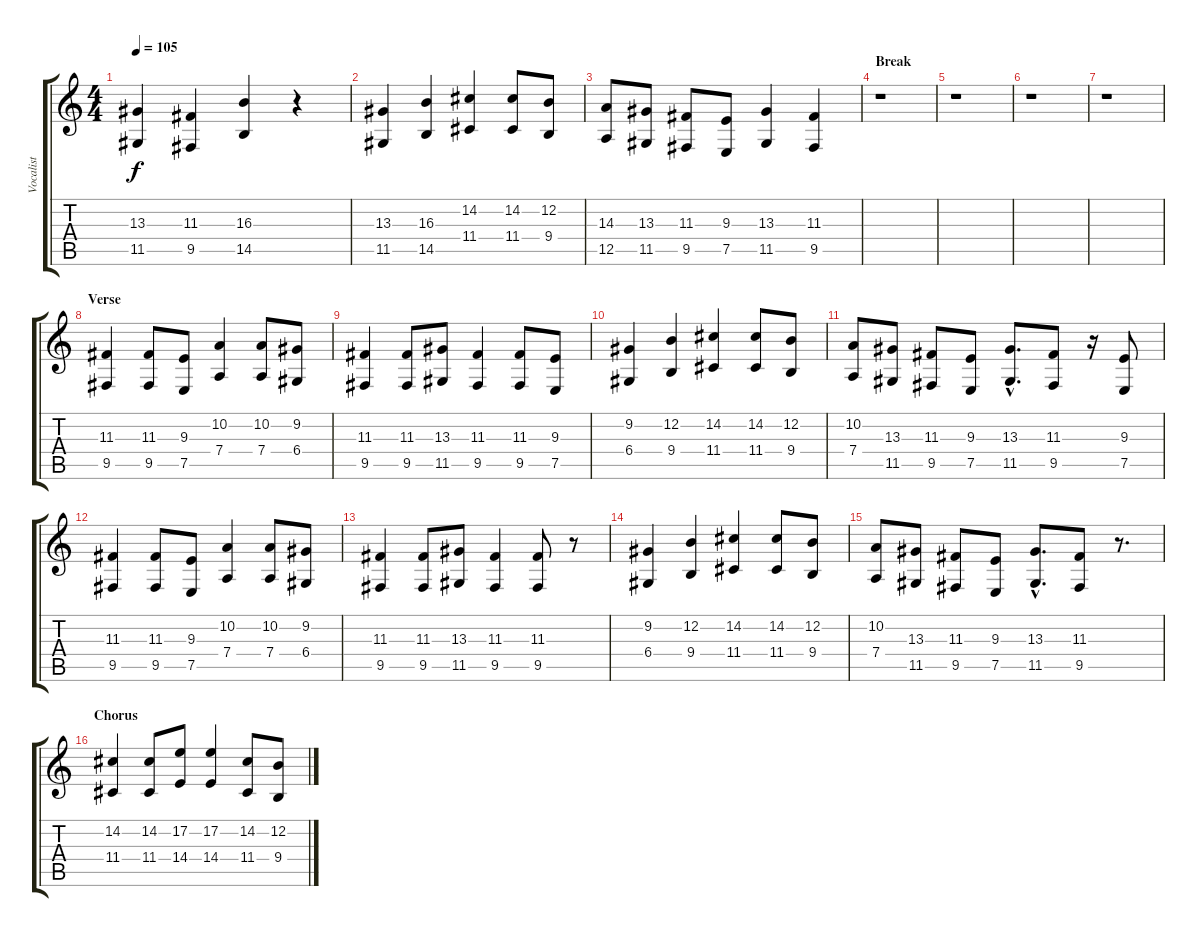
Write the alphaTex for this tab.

\track ("Vocalist" "Vocalist") {instrument voiceoohs}
\staff {score tabs}
\tuning (E4 B3 G3 D3 A2 E2) {hide}
\ts (4 4)
\tempo 105
\clef g2
\ks c
(13.3 11.5).4{dy f} (11.3 9.5).4 (16.3 14.5).4 r.4 |
(13.3 11.5).4 (16.3 14.5).4 (14.2 11.4).4 (14.2 11.4).8 (12.2 9.4).8 |
(14.3 12.5).8 (13.3 11.5).8 (11.3 9.5).8 (9.3 7.5).8 (13.3 11.5).4 (11.3 9.5).4 |
\section ("" "Break")
r.1 |
r.1 |
r.1 |
r.1 |
\section ("" "Verse")
(11.3 9.5).4 (11.3 9.5).8 (9.3 7.5).8 (10.2 7.4).4 (10.2 7.4).8 (9.2 6.4).8 |
(11.3 9.5).4 (11.3 9.5).8 (13.3 11.5).8 (11.3 9.5).4 (11.3 9.5).8 (9.3 7.5).8 |
(9.2 6.4).4 (12.2 9.4).4 (14.2 11.4).4 (14.2 11.4).8 (12.2 9.4).8 |
(10.2 7.4).8 (13.3 11.5).8 (11.3 9.5).8 (9.3 7.5).8 (13.3{hac} 11.5{hac}).8{d} (11.3 9.5).8 r.16 (9.3 7.5).8 |
(11.3 9.5).4 (11.3 9.5).8 (9.3 7.5).8 (10.2 7.4).4 (10.2 7.4).8 (9.2 6.4).8 |
(11.3 9.5).4 (11.3 9.5).8 (13.3 11.5).8 (11.3 9.5).4 (11.3 9.5).8 r.8 |
(9.2 6.4).4 (12.2 9.4).4 (14.2 11.4).4 (14.2 11.4).8 (12.2 9.4).8 |
(10.2 7.4).8 (13.3 11.5).8 (11.3 9.5).8 (9.3 7.5).8 (13.3{hac} 11.5{hac}).8{d} (11.3 9.5).8 r.8{d} |
\section ("" "Chorus")
(14.2 11.4).4 (14.2 11.4).8 (17.2 14.4).8 (17.2 14.4).4 (14.2 11.4).8 (12.2 9.4).8
